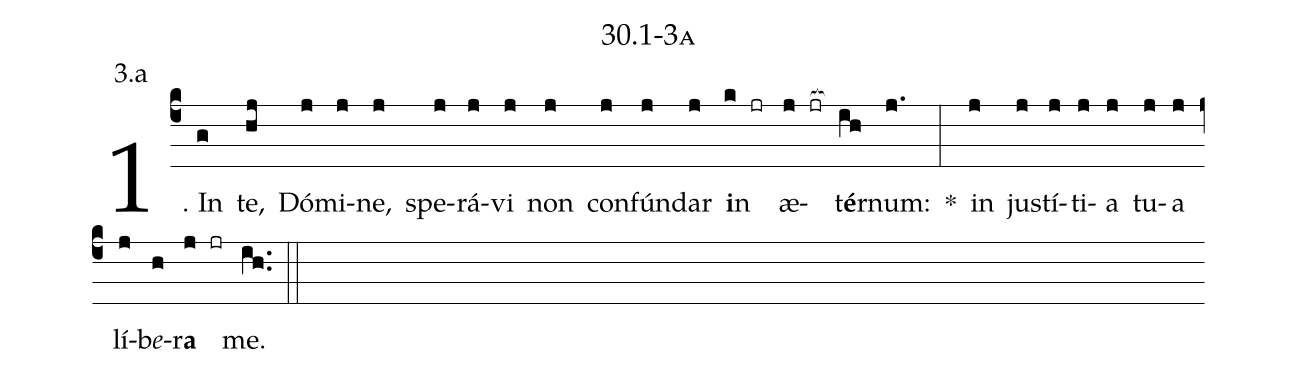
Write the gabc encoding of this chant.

name: 30.1-3a;
annotation: 3.a;
%%
(c4)1. In(g) te,(hj) Dó(j)mi(j)ne,(j) spe(j)rá(j)vi(j) non(j) con(j)fún(j)dar(j) <b>i</b>n(k jr) æ(j jr[ocb:1{])t<b>é</b>r(ih[ocb:0}])num:(j.) *(:) in(j) jus(j)tí(j)ti(j)a(j) tu(j)a(j) lí(j)b<i>e</i>(h)r<b>a</b>(j jr) me.(ih..) (::)
